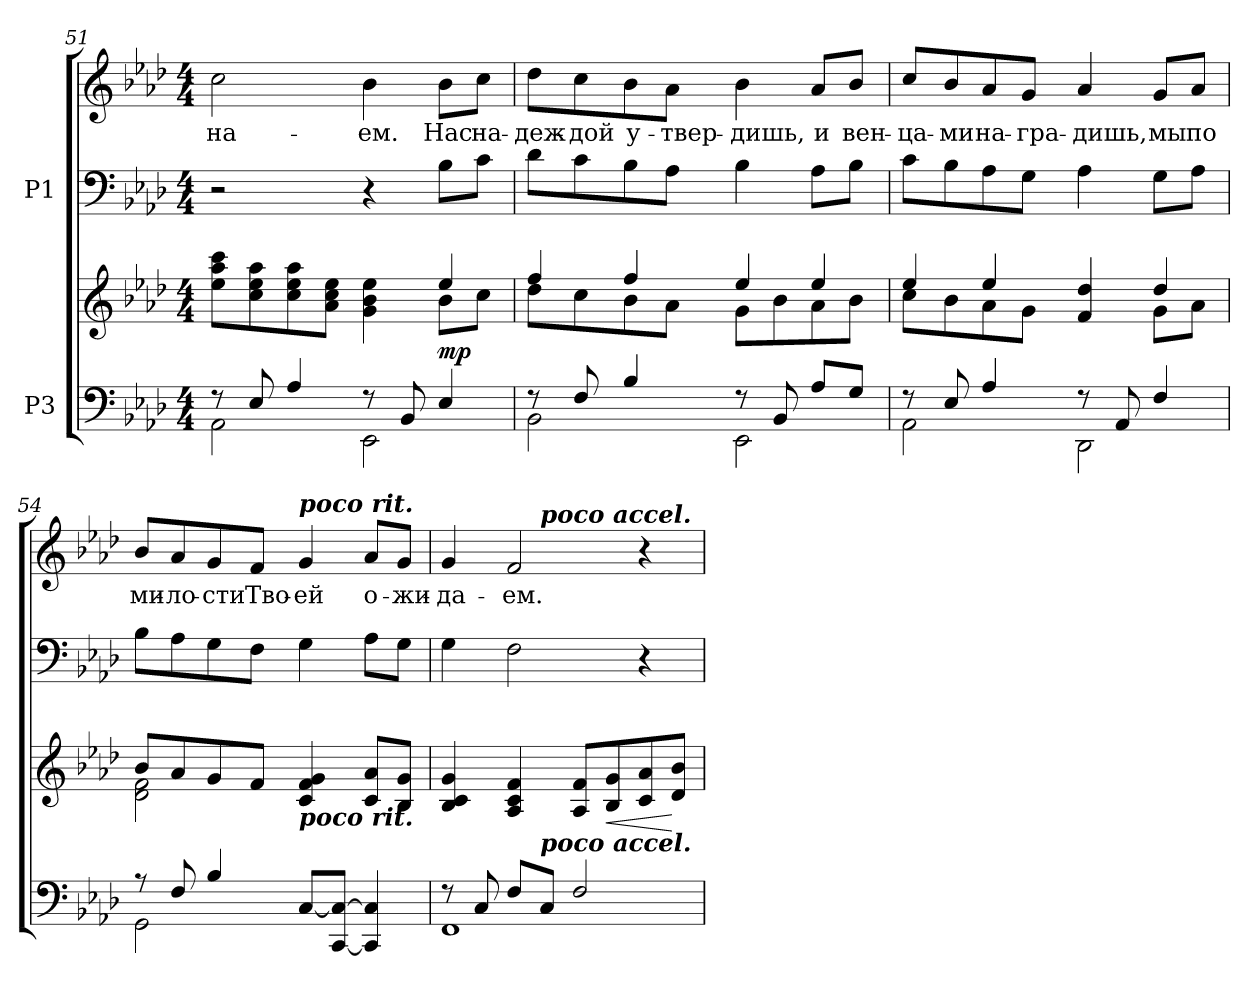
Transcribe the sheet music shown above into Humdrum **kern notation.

**kern	**kern	**dynam	**kern	**kern	**text	**dynam
*part2	*part2	*part2	*part1	*part1	*part1	*part1
*staff4	*staff3	*staff3/4	*staff2	*staff1	*staff1	*staff1/2
*I"P3	*	*	*I"P1	*	*	*
*clefF4	*clefG2	*	*clefF4	*clefG2	*	*
*k[b-e-a-d-]	*k[b-e-a-d-]	*	*k[b-e-a-d-]	*k[b-e-a-d-]	*	*
*f:	*f:	*	*f:	*f:	*	*
*M4/4	*M4/4	*	*M4/4	*M4/4	*	*
=51	=51	=51	=51	=51	=51	=51
*^	*^	*	*	*	*	*
!	!	!	!	!	!	!	!LO:LY:b:color=#000000	!
8r	2AA-i\	2ryy	8ee-i\ 8aa-i 8ccciL	.	2r	2cci\	-на-	.
8E-i/	.	.	8cci\ 8ee-i 8aa-i	.	.	.	.	.
4A-i/	.	.	8cci\ 8ee-i 8aa-i	.	.	.	.	.
.	.	.	8a-i\ 8cci 8ee-iJ	.	.	.	.	.
!	!	!	!	!	!	!	!LO:LY:b:color=#000000	!
8r	2EE-i\	4ryy	4gi\ 4b-i 4ee-i	.	4r	4b-i\	-ем.	.
8BB-i/	.	.	.	.	.	.	.	.
!	!	!	!	!	!	!	!LO:LY:b:color=#000000	!
4E-i/	.	4ee-i/	8b-i\L	mp	8B-i\L	8b-i\L	Нас	mp mp
!	!	!	!	!	!	!	!LO:LY:b:color=#000000	!
.	.	.	8cci\J	.	8ci\J	8cci\J	на-	.
=52	=52	=52	=52	=52	=52	=52	=52	=52
!	!	!	!	!	!	!	!LO:LY:b:color=#000000	!
8r	2BB-i\	4ffi/	8dd-i\L	.	8d-i\L	8dd-i\L	-деж-	.
!	!	!	!	!	!	!	!LO:LY:b:color=#000000	!
8Fi/	.	.	8cci\	.	8ci\	8cci\	-дой	.
!	!	!	!	!	!	!	!LO:LY:b:color=#000000	!
4B-i/	.	4ffi/	8b-i\	.	8B-i\	8b-i\	у-	.
!	!	!	!	!	!	!	!LO:LY:b:color=#000000	!
.	.	.	8a-i\J	.	8A-i\J	8a-i\J	-твер-	.
!	!	!	!	!	!	!	!LO:LY:b:color=#000000	!
8r	2EE-i\	4ee-i/	8gi\L	.	4B-i\	4b-i\	-дишь,	.
8BB-i/	.	.	8b-i\	.	.	.	.	.
!	!	!	!	!	!	!	!LO:LY:b:color=#000000	!
8A-i/L	.	4ee-i/	8a-i\	.	8A-i\L	8a-i/L	и	.
!	!	!	!	!	!	!	!LO:LY:b:color=#000000	!
8Gi/J	.	.	8b-i\J	.	8B-i\J	8b-i/J	вен-	.
!!LO:LB:g=z
=53	=53	=53	=53	=53	=53	=53	=53	=53
!	!	!	!	!	!	!	!LO:LY:b:color=#000000	!
8r	2AA-i\	4ee-i/	8cci\L	.	8ci\L	8cci/L	-ца-	.
!	!	!	!	!	!	!	!LO:LY:b:color=#000000	!
8E-i/	.	.	8b-i\	.	8B-i\	8b-i/	-ми	.
!	!	!	!	!	!	!	!LO:LY:b:color=#000000	!
4A-i/	.	4ee-i/	8a-i\	.	8A-i\	8a-i/	на-	.
!	!	!	!	!	!	!	!LO:LY:b:color=#000000	!
.	.	.	8gi\J	.	8Gi\J	8gi/J	-гра-	.
!	!	!	!	!	!	!	!LO:LY:b:color=#000000	!
8r	2DD-i\	4fi/ 4dd-i	4ryy	.	4A-i\	4a-i/	-дишь,	.
8AA-i/	.	.	.	.	.	.	.	.
!	!	!	!	!	!	!	!LO:LY:b:color=#000000	!
4Fi/	.	4dd-i/	8gi\L	.	8Gi\L	8gi/L	мы	.
!	!	!	!	!	!	!	!LO:LY:b:color=#000000	!
.	.	.	8a-i\J	.	8A-i\J	8a-i/J	по	.
=54	=54	=54	=54	=54	=54	=54	=54	=54
!	!	!	!	!	!	!	!LO:LY:b:color=#000000	!
8r	2GGi\	8b-i/L	2d-i\ 2fi	.	8B-i\L	8b-i/L	ми-	.
!	!	!	!	!	!	!	!LO:LY:b:color=#000000	!
8Fi/	.	8a-i/	.	.	8A-i\	8a-i/	-ло-	.
!	!	!	!	!	!	!	!LO:LY:b:color=#000000	!
4B-i/	.	8gi/	.	.	8Gi\	8gi/	-сти	.
!	!	!	!	!	!	!	!LO:LY:b:color=#000000	!
.	.	8fi/J	.	.	8Fi\J	8fi/J	Тво-	.
!	!	!	!	!	!	!LO:TX:a:Bi:t=росо rit.	!	!
!	!	!LO:TX:b:Bi:t=росо rit.	!	!	!	!	!	!
!	!	!	!	!	!	!	!LO:LY:b:color=#000000	!
[<8Ci/L	2ryy	4ci/ 4fi 4gi	2ryy	.	4Gi\	4gi/	-ей	.
[<8CCi/ 8Ci_<J	.	.	.	.	.	.	.	.
!	!	!	!	!	!	!	!LO:LY:b:color=#000000	!
4CCi/] 4Ci]	.	8ci/ 8a-iL	.	.	8A-i\L	8a-i/L	о-	.
!	!	!	!	!	!	!	!LO:LY:b:color=#000000	!
.	.	8B-i/ 8giJ	.	.	8Gi\J	8gi/J	-жи-	.
=55	=55	=55	=55	=55	=55	=55	=55	=55
!	!	!	!	!	!	!	!LO:LY:b:color=#000000	!
*	*	*	*	*	*	*^	*	*
8r	1FFi	4B-i/ 4ci 4gi	4.ryy	.	4Gi\	4gi/	4.ryy	-да-	.
8Ci/	.	.	.	.	.	.	.	.	.
!	!	!	!	!	!	!	!	!LO:LY:b:color=#000000	!
8Fi/L	.	4A-i/ 4ci 4fi	.	.	2Fi\	2fi/	.	-ем.	.
!	!	!	!	!	!	!	!LO:TX:a:Bi:t=росо accel.	!	!
!	!	!	!LO:TX:b:Bi:t=росо accel.	!	!	!	!	!	!
8Ci/J	.	.	2ryy	.	.	.	2ryy	.	.
2Fi/	.	8A-i/ 8fiL	.	.	.	.	.	.	.
!	!	!	!	!LO:HP:b	!	!	!	!	!
.	.	8B-i/ 8gi	.	<	.	.	.	.	.
.	.	8ci/ 8a-i	.	.	4r	4r	.	.	.
.	.	8d-i/ 8b-iJ	8ryy	[	.	.	8ryy	.	.
*v	*v	*	*	*	*	*v	*v	*	*
*	*v	*v	*	*	*	*	*
=	=	=	=	=	=	=
*-	*-	*-	*-	*-	*-	*-
